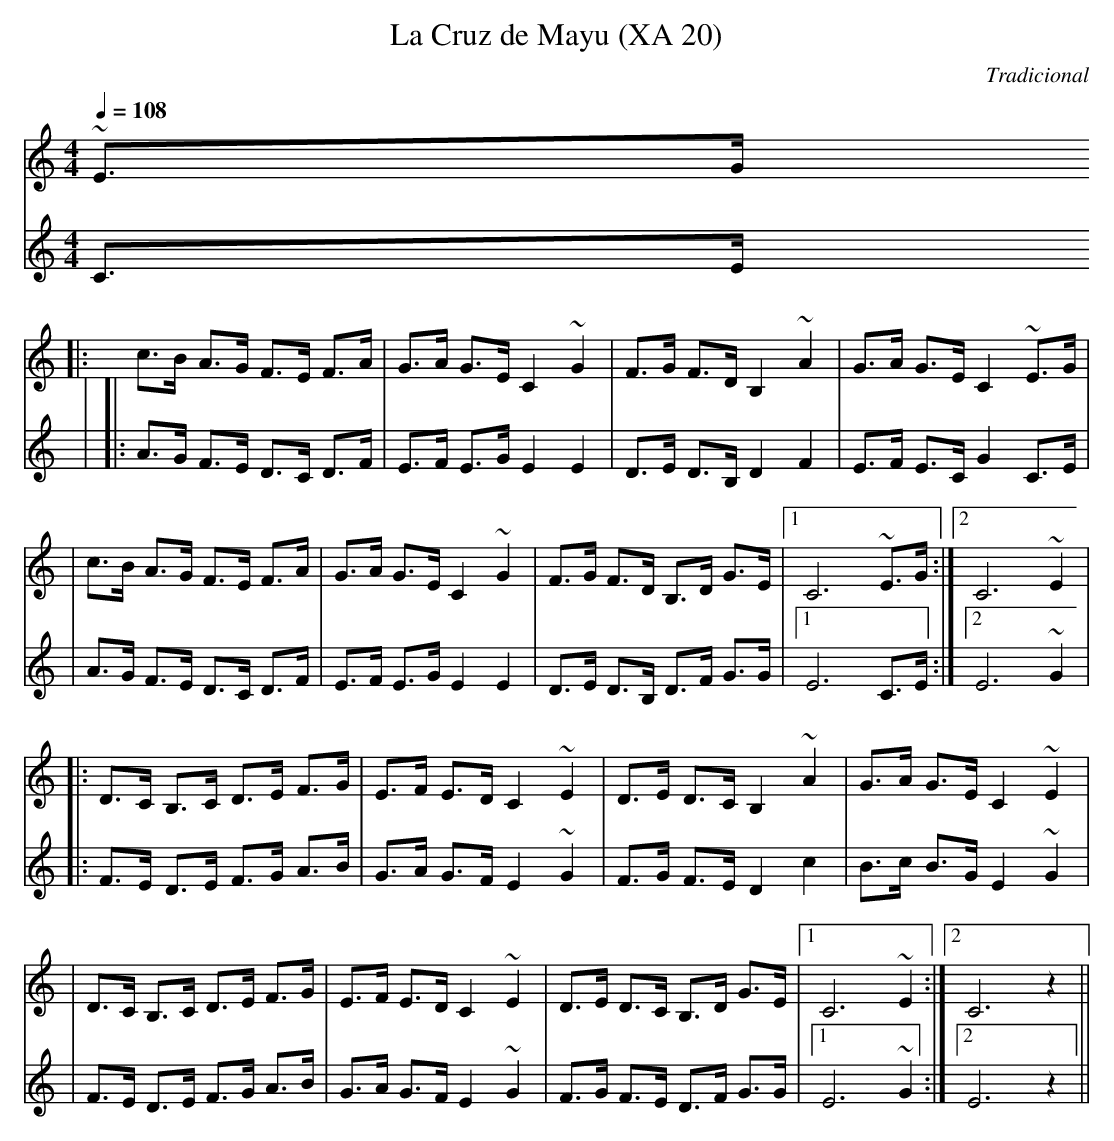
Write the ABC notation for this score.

X:1
T:La Cruz de Mayu (XA 20)
C:Tradicional
E:2 Voces
M:4/4
L:1/8
Q:1/4=108
K:C
V:1
~E>G
|: c>B A>G F>E F>A|G>A G>E C2 ~G2|F>G F>D B,2 ~A2|G>A G>E C2 ~E>G |
|c>B A>G F>E F>A|G>A G>E C2 ~G2|F>G F>D B,>D G>E|[1 C6 ~E>G :|[2 C6 ~E2|
|: D>C B,>C D>E F>G|E>F E>D C2 ~E2|D>E D>C B,2 ~A2|G>A G>E C2 ~E2|
|D>C B,>C D>E F>G|E>F E>D C2 ~E2|D>E D>C B,>D G>E|[1 C6 ~E2 :|[2 C6 z2||
V:2
C>E|
|: A>G F>E D>C D>F|E>F E>G E2 E2|D>E D>B, D2 F2|E>F E>C G2 C>E|
|A>G F>E D>C D>F|E>F E>G E2 E2|D>E D>B, D>F G>G|[1 E6 C>E :|[2 E6 ~G2|
|: F>E D>E F>G A>B|G>A G>F E2 ~G2|F>G F>E D2 c2|B>c B>G E2 ~G2|
|F>E D>E F>G A>B|G>A G>F E2 ~G2|F>G F>E D>F G>G|[1 E6 ~G2 :|[2 E6 z2||
